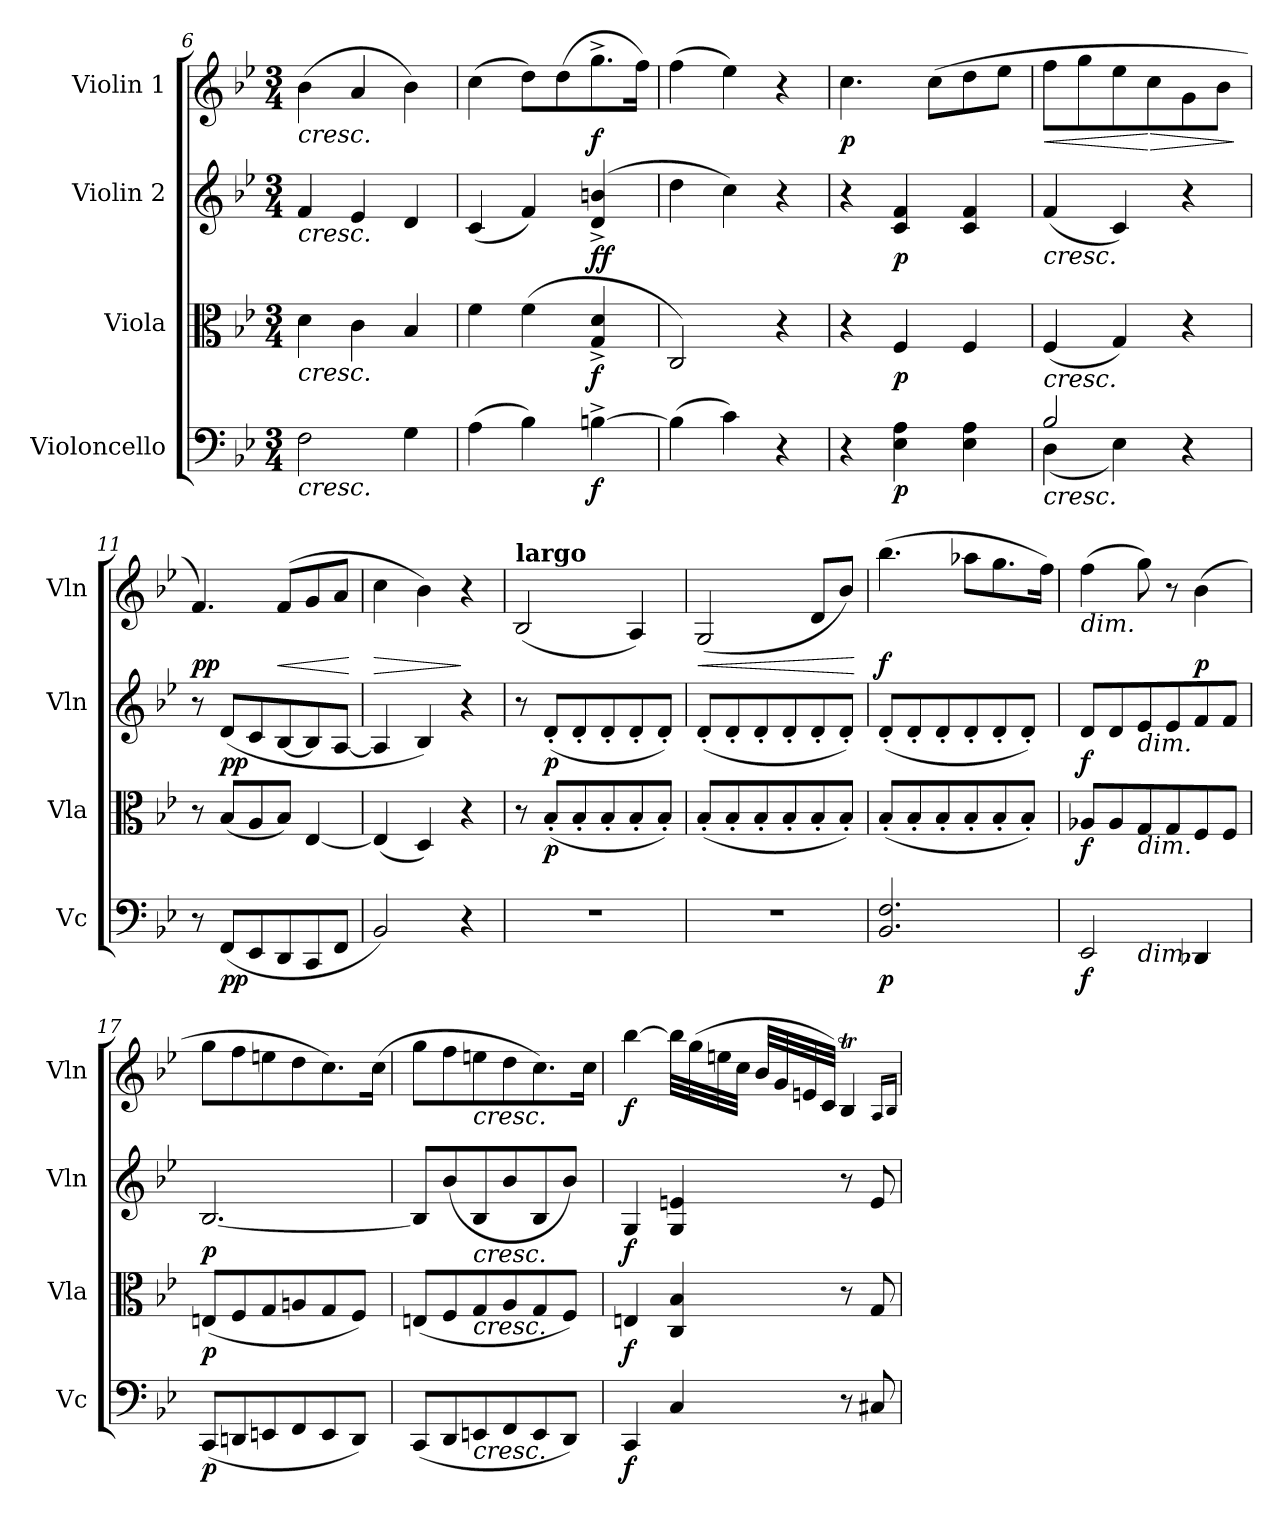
**kern	**dynam	**kern	**dynam	**kern	**dynam	**kern	**dynam
*part4	*part4	*part3	*part3	*part2	*part2	*part1	*part1
*staff4	*staff4	*staff3	*staff3	*staff2	*staff2	*staff1	*staff1
*I"Violoncello	*	*I"Viola	*	*I"Violin 2	*	*I"Violin 1	*
*I'Vc	*	*I'Vla	*	*I'Vln	*	*I'Vln	*
*clefF4	*	*clefC3	*	*clefG2	*	*clefG2	*
*k[b-e-]	*	*k[b-e-]	*	*k[b-e-]	*	*k[b-e-]	*
*M3/4	*	*M3/4	*	*M3/4	*	*M3/4	*
=6	=6	=6	=6	=6	=6	=6	=6
!	!	!	!	!	!	!LO:TX:b:i:t=cresc.	!
!	!	!	!	!LO:TX:b:i:t=cresc.	!	!	!
!	!	!LO:TX:b:i:t=cresc.	!	!	!	!	!
!LO:TX:b:i:t=cresc.	!	!	!	!	!	!	!
2F\	.	4d\	.	4f/	.	(4b-\	.
.	.	4c\	.	4e-/	.	4a/	.
4G\	.	4B-/	.	4d/	.	4b-\)	.
=7	=7	=7	=7	=7	=7	=7	=7
(4A\	.	4f\	.	(4c/	.	(4cc\	.
4B-\)	.	(4f\	.	4f/)	.	8dd\L)	.
.	.	.	.	.	.	(8dd\	.
!	!LO:DY:b	!	!LO:DY:b	!	!LO:DY:b	!	!
!	!	!	!	!	!LO:DY:n=1:b	!	!LO:DY:b
[4Bn^\	f	4G/^> 4d/^>	f	(>4d/^> 4bn/^>	f f	8.gg^\	f
.	.	.	.	.	.	16ff\Jk)	.
=8	=8	=8	=8	=8	=8	=8	=8
(4B\]	.	2C/)	.	4dd\	.	(4ff\	.
4c\)	.	.	.	4cc\)	.	4ee-\)	.
4r	.	4r	.	4r	.	4r	.
!!LO:LB:g=z
=9	=9	=9	=9	=9	=9	=9	=9
!	!	!	!	!	!	!	!LO:DY:b
4r	.	4r	.	4r	.	4.cc\	p
!	!LO:DY:b	!	!LO:DY:b	!	!LO:DY:b	!	!
4E-\ 4A\	p	4F/	p	4c/ 4f/	p	.	.
.	.	.	.	.	.	(8cc\L	.
4E-\ 4A\	.	4F/	.	4c/ 4f/	.	8dd\	.
.	.	.	.	.	.	8ee-\J	.
=10	=10	=10	=10	=10	=10	=10	=10
!	!LO:HP:b	!	!LO:HP:b	!	!LO:HP:b	!	!LO:HP:b
*^	*	*	*	*	*	*	*
2B-/	(4D\	<	(4F/	<	(4f/	<	8ff\L	<
.	.	.	.	.	.	.	8gg\	.
.	4E-\)	.	4G/)	.	4c/)	.	8ee-\	.
!	!	!	!	!	!	!	!	!LO:HP:n=1:b
.	.	.	.	.	.	.	8cc\	[ >
4r	4ryy	.	4r	.	4r	.	8g\	.
.	.	.	.	.	.	.	8b-\J	.
*v	*v	*	*	*	*	*	*	*
.	.	.	.	.	.	.	]
!!LO:LB:g=z
=11	=11	=11	=11	=11	=11	=11	=11
!	!	!	!	!	!	!	!LO:DY:b
8r	.	8r	.	8r	.	4.f/)	pp
!	!LO:DY:b	!	!LO:DY:b	!	!	!	!
!	!	!	!LO:DY:n=1:b	!	!	!	!
!	!	!	!LO:DY:n=2:b	!	!LO:DY:b	!	!
(8FF/L	pp	(8B-/L	other-dynamics pp other-dynamics	(8d/L	pp	.	.
8EE-/	.	8A/	.	8c/	.	.	.
!	!	!	!	!	!	!	!LO:HP:b
8DD/	.	8B-/J)	.	[8B-/	.	(>8f/L	<
8CC/	.	[4E-/	.	8B-/]	.	8g/	.
8FF/J	.	.	.	[8A/J	.	8a/J	.
.	.	.	.	.	.	.	[
=12	=12	=12	=12	=12	=12	=12	=12
!	!	!	!	!	!	!	!LO:HP:b
2BB-/)	.	(4E-/]	.	4A/]	.	4cc\	>
.	.	4D/)	.	4B-/)	.	4b-\)	.
4r	.	4r	.	4r	.	4r	]
=13	=13	=13	=13	=13	=13	=13	=13
!	!	!	!	!	!	!LO:TX:a:B:t=largo	!
2.r	.	8r	.	8r	.	(2B-/	.
!	!	!	!LO:DY:b	!	!LO:DY:b	!	!
.	.	(8B-'/L	p	(8d'/L	p	.	.
.	.	8B-'/	.	8d'/	.	.	.
.	.	8B-'/	.	8d'/	.	.	.
.	.	8B-'/	.	8d'/	.	4A/)	.
.	.	8B-'/J)	.	8d'/J)	.	.	.
=14	=14	=14	=14	=14	=14	=14	=14
!	!	!	!	!	!	!	!LO:HP:b
2.r	.	(8B-'/L	.	(8d'/L	.	(>2G/	<
.	.	8B-'/	.	8d'/	.	.	.
.	.	8B-'/	.	8d'/	.	.	.
.	.	8B-'/	.	8d'/	.	.	.
.	.	8B-'/	.	8d'/	.	8d/L	.
.	.	8B-'/J)	.	8d'/J)	.	8b-/J)	.
.	.	.	.	.	.	.	[
=15	=15	=15	=15	=15	=15	=15	=15
!	!LO:DY:b	!	!	!	!	!	!LO:DY:b
2.BB-/ 2.F/	p	(8B-'/L	.	(8d'/L	.	(4.bb-\	f
.	.	8B-'/	.	8d'/	.	.	.
.	.	8B-'/	.	8d'/	.	.	.
.	.	8B-'/	.	8d'/	.	8aa-X\L	.
.	.	8B-'/	.	8d'/	.	8.gg\	.
.	.	8B-'/J)	.	8d'/J)	.	.	.
.	.	.	.	.	.	16ff\Jk)	.
.	[	.	[	.	[	.	.
=16	=16	=16	=16	=16	=16	=16	=16
*^	*	*	*	*	*	*	*
!	!	!	!	!	!	!	!LO:TX:b:i:t=dim.	!
!	!	!LO:DY:b	!	!LO:DY:b	!	!LO:DY:b	!	!
2EE-/	4ryy	f	8A-X/L	f	8d/L	f	(4ff\	.
.	.	.	8A-/	.	8d/	.	.	.
!	!	!	!	!	!LO:TX:b:i:t=dim.	!	!	!
!	!	!	!LO:TX:b:i:t=dim.	!	!	!	!	!
!	!LO:TX:b:i:t=dim.	!	!	!	!	!	!	!
.	4ryy	.	8G/	.	8e-/	.	8gg\)	.
.	.	.	8G/	.	8e-/	.	8r	.
!	!	!	!	!	!	!	!	!LO:DY:b
4DD-X/	4ryy	.	8F/	.	8f/	.	(4b-\	p
.	.	.	8F/J	.	8f/J	.	.	.
*v	*v	*	*	*	*	*	*	*
=17	=17	=17	=17	=17	=17	=17	=17
!	!LO:DY:b	!	!LO:DY:b	!	!LO:DY:b	!	!
(8CC/L	p	(8En/L	p	[2.B-/	p	8gg\L	.
8DDn/	.	8F/	.	.	.	8ff\	.
8EEn/	.	8G/	.	.	.	8een\	.
8FF/	.	8An/	.	.	.	8dd\	.
8EE/	.	8G/	.	.	.	8.cc\)	.
8DD/J)	.	8F/J)	.	.	.	.	.
.	.	.	.	.	.	(16cc\Jk	.
!!LO:LB:g=z
=18	=18	=18	=18	=18	=18	=18	=18
(8CC/L	.	(8En/L	.	8B-/L]	.	8gg\L	.
8DD/	.	8F/	.	(8b-/	.	8ff\	.
!	!	!	!	!	!	!LO:TX:b:i:t=cresc.	!
!	!	!	!	!LO:TX:b:i:t=cresc.	!	!	!
!	!	!LO:TX:b:i:t=cresc.	!	!	!	!	!
!LO:TX:b:i:t=cresc.	!	!	!	!	!	!	!
8EEn/	.	8G/	.	8B-/	.	8een\	.
8FF/	.	8A/	.	8b-/	.	8dd\	.
8EE/	.	8G/	.	8B-/	.	8.cc\)	.
8DD/J)	.	8F/J)	.	8b-/J)	.	.	.
.	.	.	.	.	.	16cc\Jk	.
=19	=19	=19	=19	=19	=19	=19	=19
!	!LO:DY:b	!	!LO:DY:b	!	!LO:DY:b	!	!LO:DY:b
4CC/	f	4En/	f	4G/	f	[4bb-\	f
4C/	.	4C/ 4B-/	.	4G/ 4en/	.	32bb-\LLL]	.
.	.	.	.	.	.	(32gg\	.
.	.	.	.	.	.	32een\	.
.	.	.	.	.	.	32cc\JJJ	.
.	.	.	.	.	.	32b-/LLL	.
.	.	.	.	.	.	32g/	.
.	.	.	.	.	.	32en/	.
.	.	.	.	.	.	32c/JJJ)	.
8r	.	8r	.	8r	.	4B-T>/	.
8C#X/	.	8G/	.	8e/	.	.	.
.	.	.	.	.	.	16qA/LL	.
.	.	.	.	.	.	16qB-/JJ	.
=	=	=	=	=	=	=	=
*-	*-	*-	*-	*-	*-	*-	*-
